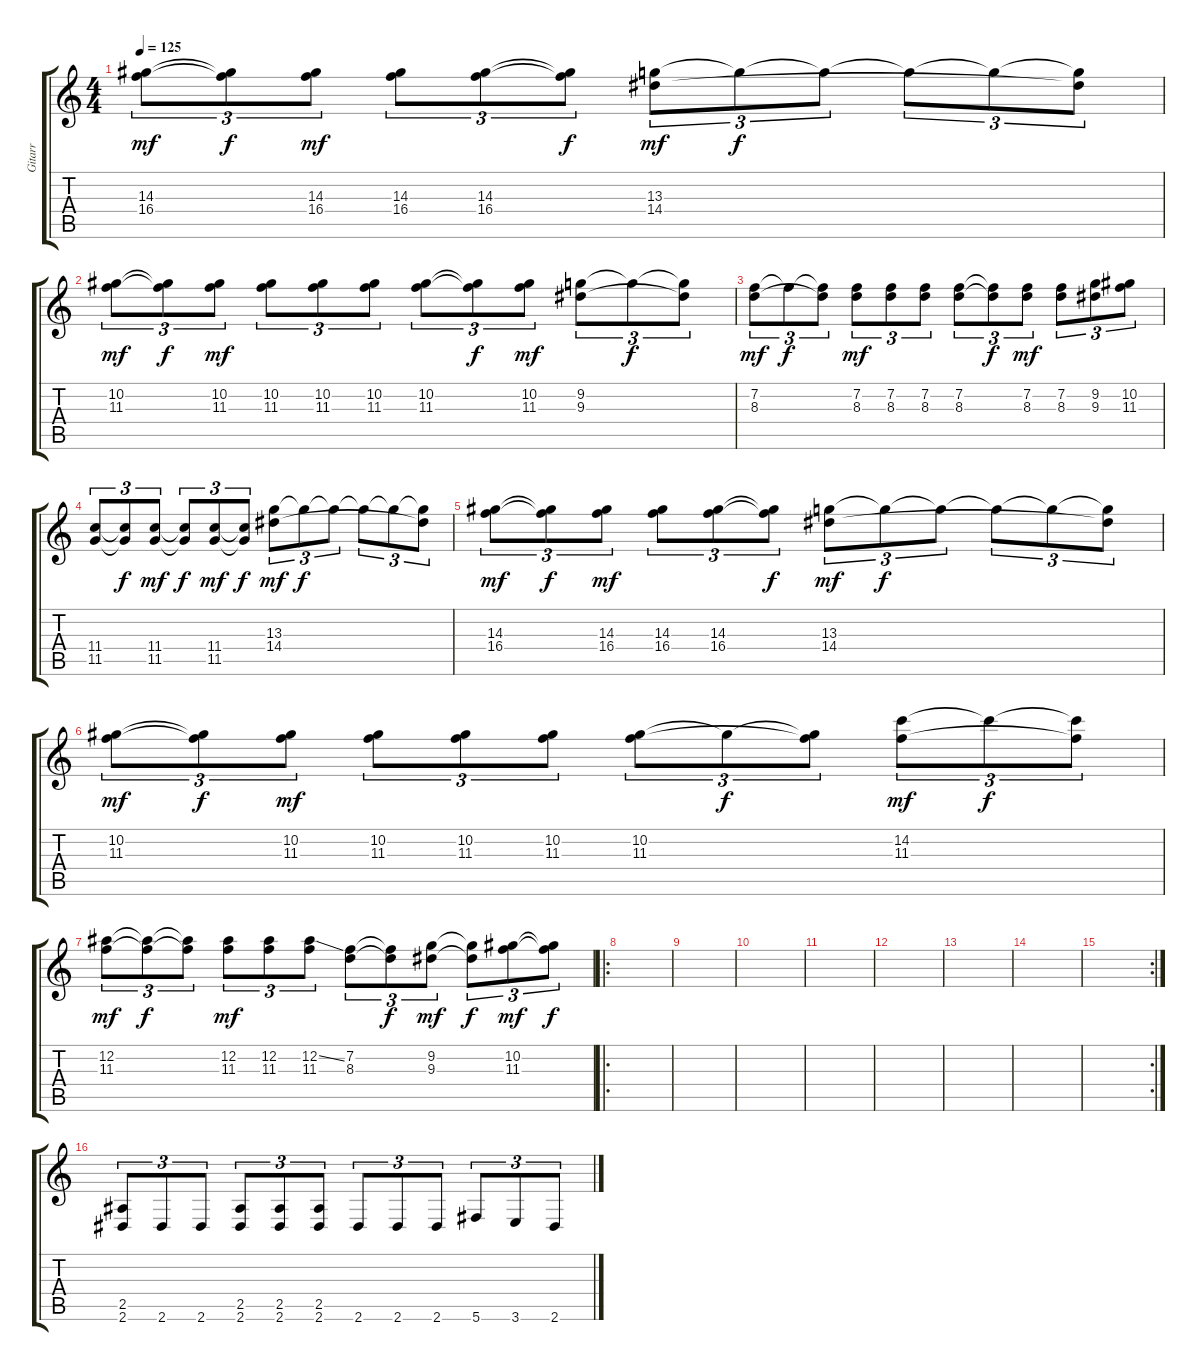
\track ("Gitarr" "Gitarr") {instrument distortionguitar}
\staff {score tabs}
\tuning (Eb4 Bb3 Gb3 Db3 Ab2 Db2) {hide}
\ts (4 4)
\tempo 125
\clef g2
\ks c
(14.3 16.4).8{tu (3 2) dy mf} (14.3{t} 16.4{t}).8{tu (3 2) dy f} (14.3 16.4).8{tu (3 2) dy mf} (14.3 16.4).8{tu (3 2)} (14.3 16.4).8{tu (3 2)} (14.3{t} 16.4{t}).8{tu (3 2) dy f} (13.3 14.4).8{tu (3 2) dy mf} 13.3{t}.8{tu (3 2) dy f} 13.3{t}.8{tu (3 2)} 13.3{t}.8{tu (3 2)} 13.3{t}.8{tu (3 2)} (13.3{t} 14.4{t}).8{tu (3 2)} |
(10.2 11.3).8{tu (3 2) dy mf} (10.2{t} 11.3{t}).8{tu (3 2) dy f} (10.2 11.3).8{tu (3 2) dy mf} (10.2 11.3).8{tu (3 2)} (10.2 11.3).8{tu (3 2)} (10.2 11.3).8{tu (3 2)} (10.2 11.3).8{tu (3 2)} (10.2{t} 11.3{t}).8{tu (3 2) dy f} (10.2 11.3).8{tu (3 2) dy mf} (9.2 9.3).8{tu (3 2)} 9.2{t}.8{tu (3 2) dy f} (9.2{t} 9.3{t}).8{tu (3 2)} |
(7.2 8.3).8{tu (3 2) dy mf} 7.2{t}.8{tu (3 2) dy f} (7.2{t} 8.3{t}).8{tu (3 2)} (7.2 8.3).8{tu (3 2) dy mf} (7.2 8.3).8{tu (3 2)} (7.2 8.3).8{tu (3 2)} (7.2 8.3).8{tu (3 2)} (7.2{t} 8.3{t}).8{tu (3 2) dy f} (7.2 8.3).8{tu (3 2) dy mf} (7.2 8.3).8{tu (3 2)} (9.2 9.3).8{tu (3 2)} (10.2 11.3).8{tu (3 2)} |
(11.4 11.5).8{tu (3 2)} (11.4{t} 11.5{t}).8{tu (3 2) dy f} (11.4 11.5).8{tu (3 2) dy mf} (11.4{t} 11.5{t}).8{tu (3 2) dy f} (11.4 11.5).8{tu (3 2) dy mf} (11.4{t} 11.5{t}).8{tu (3 2) dy f} (13.3 14.4).8{tu (3 2) dy mf} 13.3{t}.8{tu (3 2) dy f} 13.3{t}.8{tu (3 2)} 13.3{t}.8{tu (3 2)} 13.3{t}.8{tu (3 2)} (13.3{t} 14.4{t}).8{tu (3 2)} |
(14.3 16.4).8{tu (3 2) dy mf} (14.3{t} 16.4{t}).8{tu (3 2) dy f} (14.3 16.4).8{tu (3 2) dy mf} (14.3 16.4).8{tu (3 2)} (14.3 16.4).8{tu (3 2)} (14.3{t} 16.4{t}).8{tu (3 2) dy f} (13.3 14.4).8{tu (3 2) dy mf} 13.3{t}.8{tu (3 2) dy f} 13.3{t}.8{tu (3 2)} 13.3{t}.8{tu (3 2)} 13.3{t}.8{tu (3 2)} (13.3{t} 14.4{t}).8{tu (3 2)} |
(10.2 11.3).8{tu (3 2) dy mf} (10.2{t} 11.3{t}).8{tu (3 2) dy f} (10.2 11.3).8{tu (3 2) dy mf} (10.2 11.3).8{tu (3 2)} (10.2 11.3).8{tu (3 2)} (10.2 11.3).8{tu (3 2)} (10.2 11.3).8{tu (3 2)} 10.2{t}.8{tu (3 2) dy f} (10.2{t} 11.3{t}).8{tu (3 2)} (14.2 11.3).8{tu (3 2) dy mf} 14.2{t}.8{tu (3 2) dy f} (14.2{t} 11.3{t}).8{tu (3 2)} |
(12.2 11.3).8{tu (3 2) dy mf} (12.2{t} 11.3{t}).8{tu (3 2) dy f} (12.2{t} 11.3{t}).8{tu (3 2)} (12.2 11.3).8{tu (3 2) dy mf} (12.2 11.3).8{tu (3 2)} (12.2{ss} 11.3).8{tu (3 2)} (7.2 8.3).8{tu (3 2)} (7.2{t} 8.3{t}).8{tu (3 2) dy f} (9.2 9.3).8{tu (3 2) dy mf} (9.2{t} 9.3{t}).8{tu (3 2) dy f} (10.2 11.3).8{tu (3 2) dy mf} (10.2{t} 11.3{t}).8{tu (3 2) dy f} |
\ro
|
|
|
|
|
|
|
\rc 2
|
(2.5 2.6).8{tu (3 2) instrument distortionguitar} 2.6.8{tu (3 2)} 2.6.8{tu (3 2)} (2.5 2.6).8{tu (3 2)} (2.5 2.6).8{tu (3 2)} (2.5 2.6).8{tu (3 2)} 2.6.8{tu (3 2)} 2.6.8{tu (3 2)} 2.6.8{tu (3 2)} 5.6.8{tu (3 2)} 3.6.8{tu (3 2)} 2.6.8{tu (3 2)}
